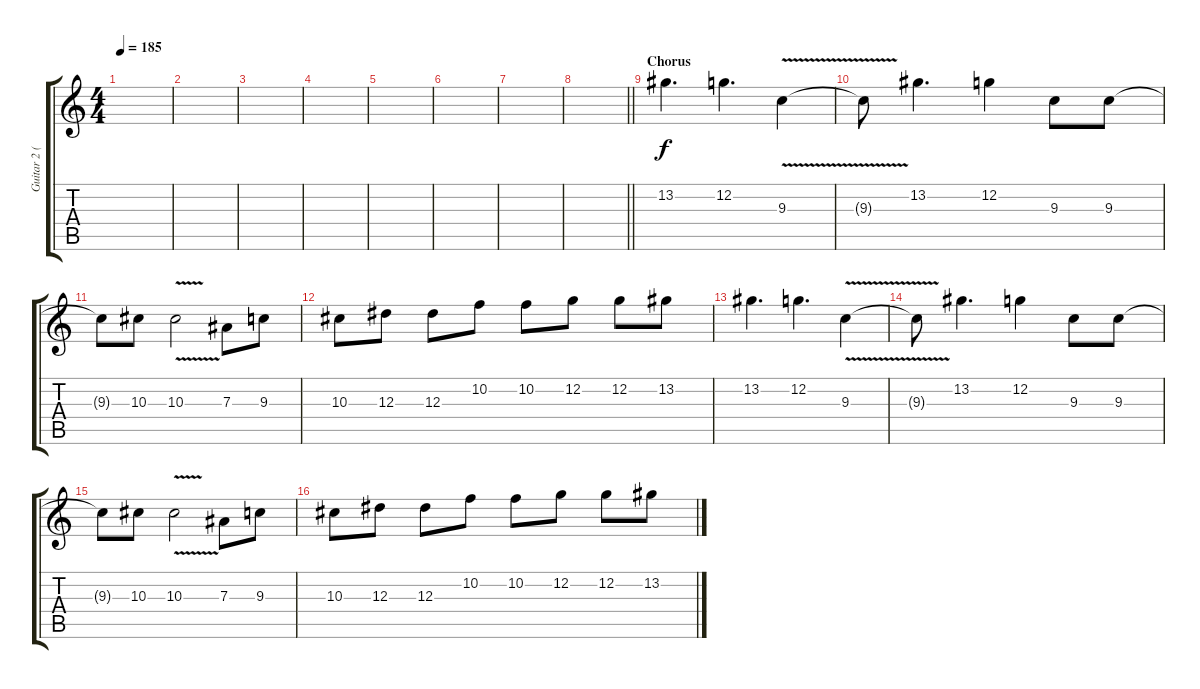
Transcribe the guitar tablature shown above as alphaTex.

\track ("Guitar 2 (Lead)" "Guitar 2 (") {instrument distortionguitar}
\staff {score tabs}
\tuning (C4 G3 Eb3 Bb2 F2 C2) {hide}
\ts (4 4)
\tempo 185
\clef g2
\ks c
|
|
|
|
|
|
|
\barLineRight lightlight
|
\section ("" "Chorus")
13.2.4{d} 12.2.4{d} 9.3{v}.4 |
9.3{t}.8 13.2.4{d} 12.2.4 9.3.8 9.3.8 |
9.3{t}.8 10.3.8 10.3{v}.2 7.3.8 9.3.8 |
10.3.8 12.3.8 12.3.8 10.2.8 10.2.8 12.2.8 12.2.8 13.2.8 |
13.2.4{d} 12.2.4{d} 9.3{v}.4 |
9.3{t}.8 13.2.4{d} 12.2.4 9.3.8 9.3.8 |
9.3{t}.8 10.3.8 10.3{v}.2 7.3.8 9.3.8 |
10.3.8 12.3.8 12.3.8 10.2.8 10.2.8 12.2.8 12.2.8 13.2.8
